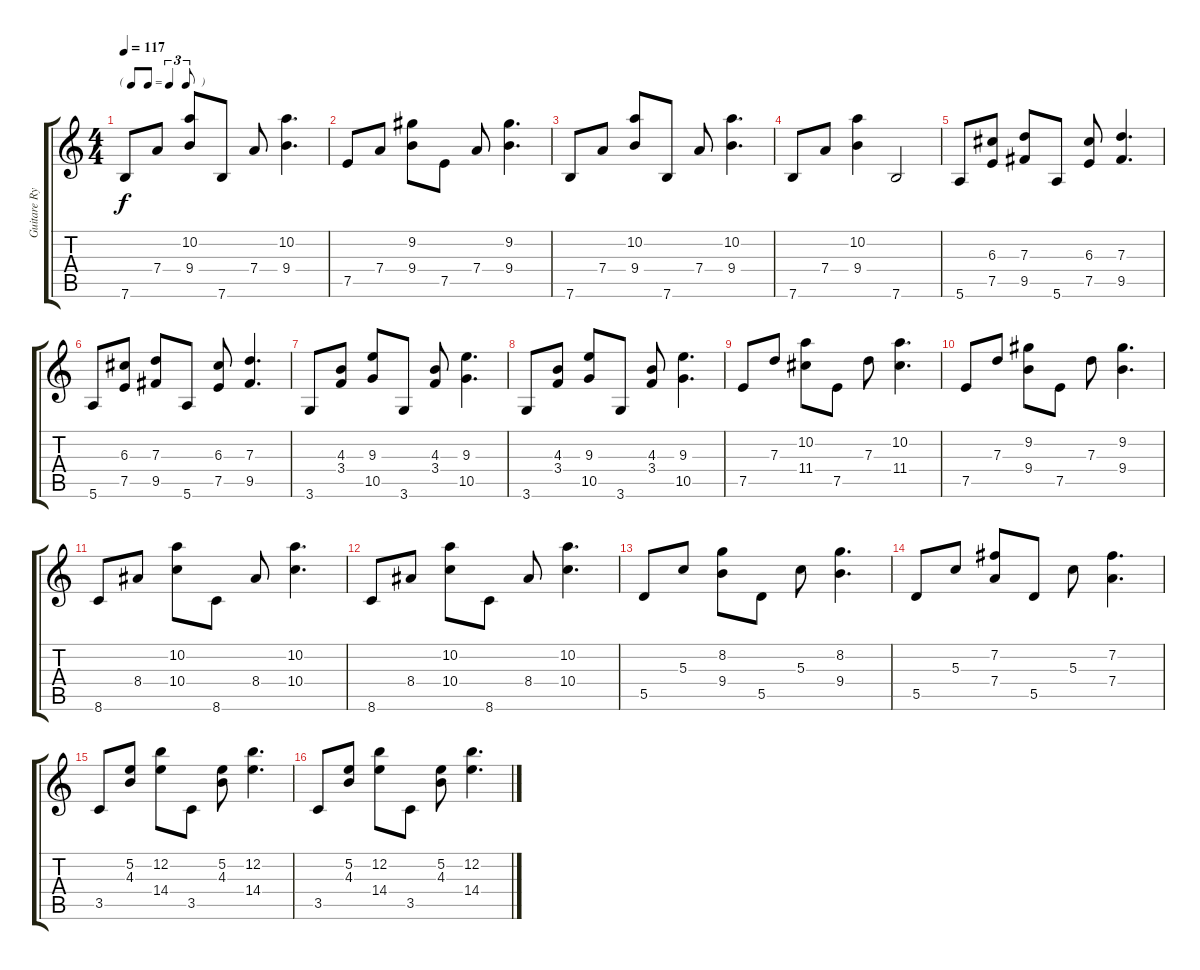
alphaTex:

\track ("Guitare Rythm Tapping" "Guitare Ry") {instrument electricguitarjazz}
\staff {score tabs}
\tuning (E4 B3 G3 D3 A2 E2) {hide}
\ts (4 4)
\tf triplet8th
\tempo 117
\clef g2
\ks c
7.6.8{dy f} 7.4.8 (10.2 9.4).8 7.6.8 7.4.8 (10.2 9.4).4{d} |
7.5.8 7.4.8 (9.2 9.4).8 7.5.8 7.4.8 (9.2 9.4).4{d} |
7.6.8 7.4.8 (10.2 9.4).8 7.6.8 7.4.8 (10.2 9.4).4{d} |
7.6.8 7.4.8 (10.2 9.4).4 7.6.2 |
5.6.8 (6.3 7.5).8 (7.3 9.5).8 5.6.8 (6.3 7.5).8 (7.3 9.5).4{d} |
5.6.8 (6.3 7.5).8 (7.3 9.5).8 5.6.8 (6.3 7.5).8 (7.3 9.5).4{d} |
3.6.8 (4.3 3.4).8 (9.3 10.5).8 3.6.8 (4.3 3.4).8 (9.3 10.5).4{d} |
3.6.8 (4.3 3.4).8 (9.3 10.5).8 3.6.8 (4.3 3.4).8 (9.3 10.5).4{d} |
7.5.8 7.3.8 (10.2 11.4).8 7.5.8 7.3.8 (10.2 11.4).4{d} |
7.5.8 7.3.8 (9.2 9.4).8 7.5.8 7.3.8 (9.2 9.4).4{d} |
8.6.8 8.4.8 (10.2 10.4).8 8.6.8 8.4.8 (10.2 10.4).4{d} |
8.6.8 8.4.8 (10.2 10.4).8 8.6.8 8.4.8 (10.2 10.4).4{d} |
5.5.8 5.3.8 (8.2 9.4).8 5.5.8 5.3.8 (8.2 9.4).4{d} |
5.5.8 5.3.8 (7.2 7.4).8 5.5.8 5.3.8 (7.2 7.4).4{d} |
3.5.8 (5.2 4.3).8 (12.2 14.4).8 3.5.8 (5.2 4.3).8 (12.2 14.4).4{d} |
3.5.8 (5.2 4.3).8 (12.2 14.4).8 3.5.8 (5.2 4.3).8 (12.2 14.4).4{d}
